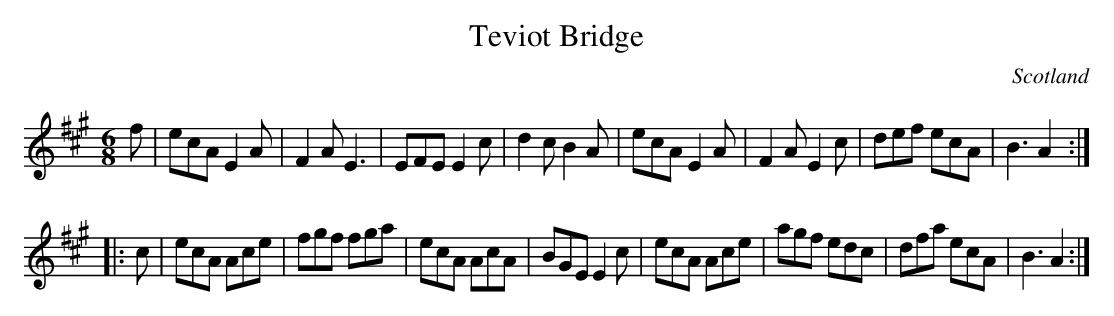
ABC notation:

X:1
T:Teviot Bridge
M:6/8
O:Scotland
K:A major
f |\
ecA E2A | F2A E3 | EFE E2c | d2c B2A | \
ecA E2A | F2A E2c | def ecA | B3 A2 :|
|: c |\
ecA Ace | fgf fga | ecA AcA | BGE E2c |\
ecA Ace | agf edc | dfa ecA | B3 A2 :|
